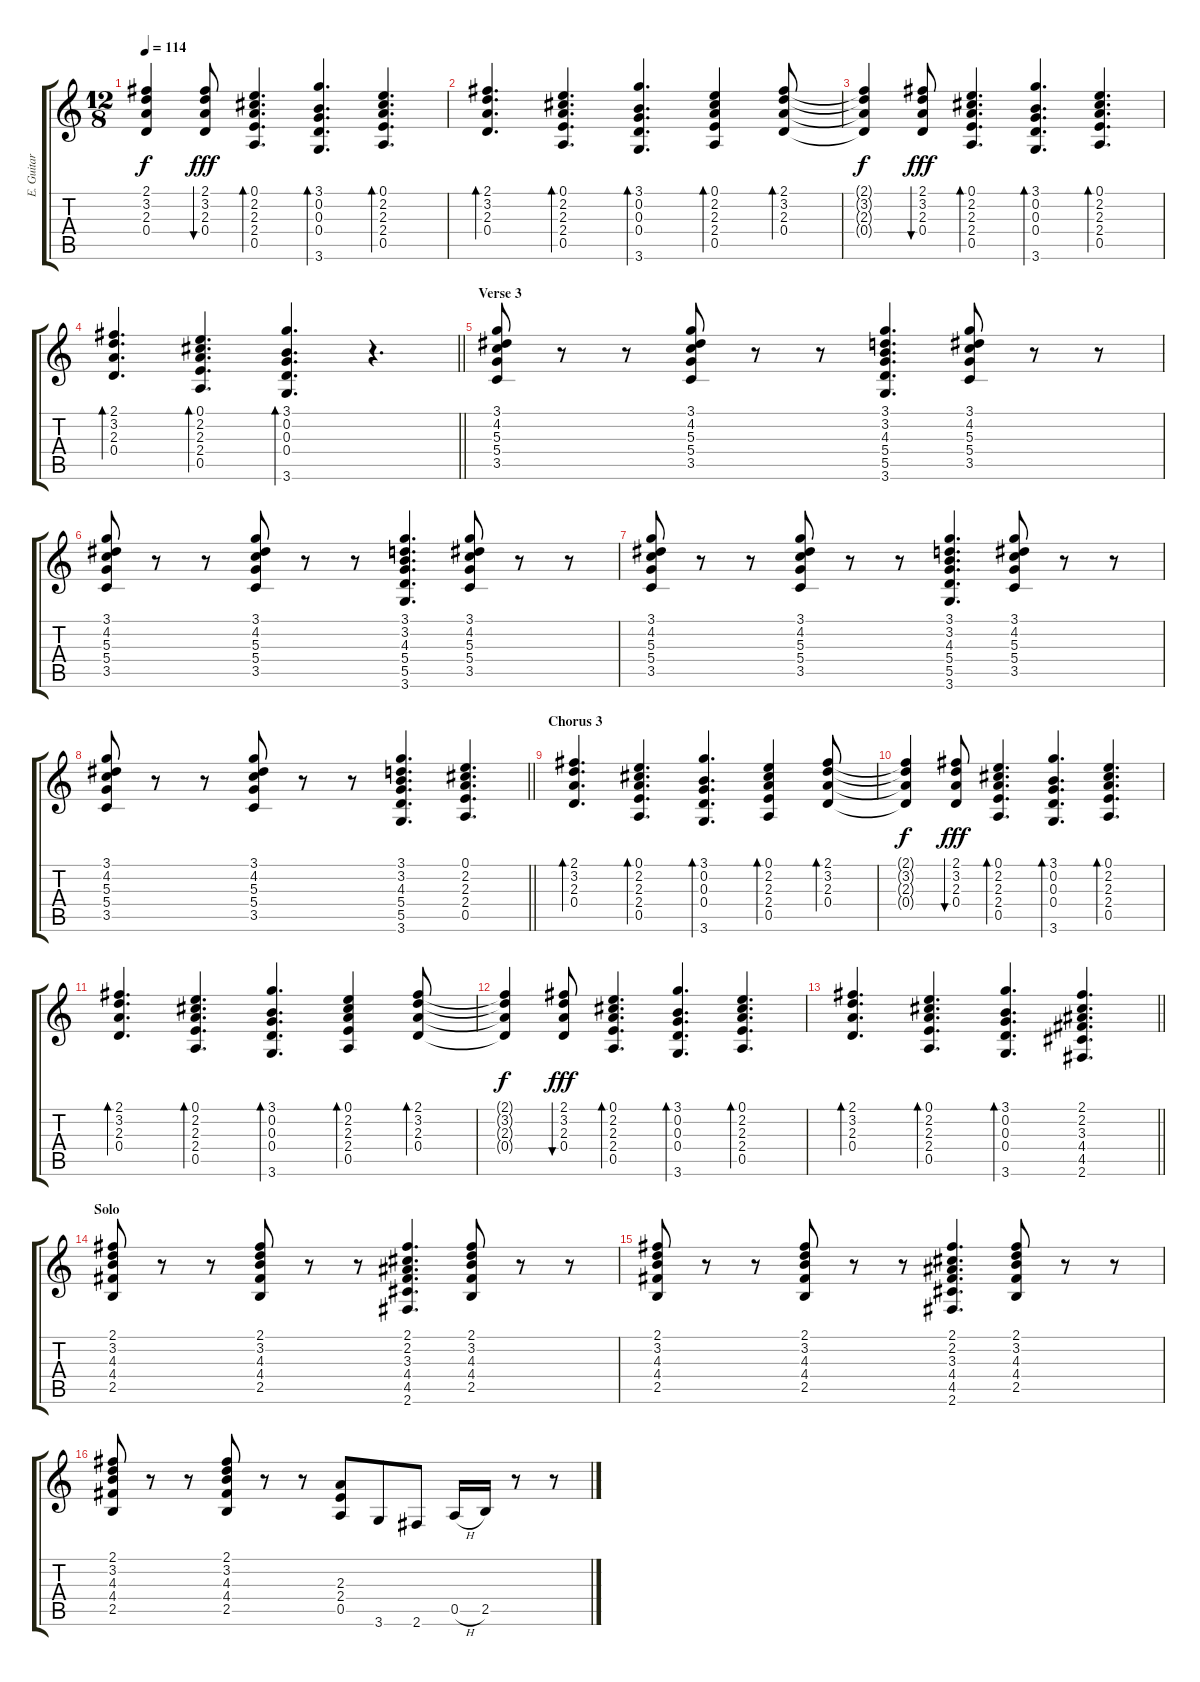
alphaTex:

\track ("E. Guitar 1" "E. Guitar ") {instrument distortionguitar}
\staff {score tabs}
\tuning (E4 B3 G3 D3 A2 E2) {hide}
\ts (12 8)
\tempo 114
\clef g2
\ks c
(2.1{t} 3.2{t} 2.3{t} 0.4{t}).4{dy f} (2.1 3.2 2.3 0.4).8{bu 120 dy fff} (0.1 2.2 2.3 2.4 0.5).4{d bd 120} (3.1 0.2 0.3 0.4 3.6).4{d bd 120} (0.1 2.2 2.3 2.4 0.5).4{d bd 120} |
(2.1 3.2 2.3 0.4).4{d bd 120} (0.1 2.2 2.3 2.4 0.5).4{d bd 120} (3.1 0.2 0.3 0.4 3.6).4{d bd 120} (0.1 2.2 2.3 2.4 0.5).4{bd 120} (2.1 3.2 2.3 0.4).8{bd 120} |
(2.1{t} 3.2{t} 2.3{t} 0.4{t}).4{dy f} (2.1 3.2 2.3 0.4).8{bu 120 dy fff} (0.1 2.2 2.3 2.4 0.5).4{d bd 120} (3.1 0.2 0.3 0.4 3.6).4{d bd 120} (0.1 2.2 2.3 2.4 0.5).4{d bd 120} |
\barLineRight lightlight
(2.1 3.2 2.3 0.4).4{d bd 120} (0.1 2.2 2.3 2.4 0.5).4{d bd 120} (3.1 0.2 0.3 0.4 3.6).4{d bd 120} r.4{d} |
\section ("" "Verse 3")
(3.1 4.2 5.3 5.4 3.5).8 r.8 r.8 (3.1 4.2 5.3 5.4 3.5).8 r.8 r.8 (3.1 3.2 4.3 5.4 5.5 3.6).4{d} (3.1 4.2 5.3 5.4 3.5).8 r.8 r.8 |
(3.1 4.2 5.3 5.4 3.5).8 r.8 r.8 (3.1 4.2 5.3 5.4 3.5).8 r.8 r.8 (3.1 3.2 4.3 5.4 5.5 3.6).4{d} (3.1 4.2 5.3 5.4 3.5).8 r.8 r.8 |
(3.1 4.2 5.3 5.4 3.5).8 r.8 r.8 (3.1 4.2 5.3 5.4 3.5).8 r.8 r.8 (3.1 3.2 4.3 5.4 5.5 3.6).4{d} (3.1 4.2 5.3 5.4 3.5).8 r.8 r.8 |
\barLineRight lightlight
(3.1 4.2 5.3 5.4 3.5).8 r.8 r.8 (3.1 4.2 5.3 5.4 3.5).8 r.8 r.8 (3.1 3.2 4.3 5.4 5.5 3.6).4{d} (0.1 2.2 2.3 2.4 0.5).4{d} |
\section ("" "Chorus 3")
(2.1 3.2 2.3 0.4).4{d bd 120} (0.1 2.2 2.3 2.4 0.5).4{d bd 120} (3.1 0.2 0.3 0.4 3.6).4{d bd 120} (0.1 2.2 2.3 2.4 0.5).4{bd 120} (2.1 3.2 2.3 0.4).8{bd 120} |
(2.1{t} 3.2{t} 2.3{t} 0.4{t}).4{dy f} (2.1 3.2 2.3 0.4).8{bu 120 dy fff} (0.1 2.2 2.3 2.4 0.5).4{d bd 120} (3.1 0.2 0.3 0.4 3.6).4{d bd 120} (0.1 2.2 2.3 2.4 0.5).4{d bd 120} |
(2.1 3.2 2.3 0.4).4{d bd 120} (0.1 2.2 2.3 2.4 0.5).4{d bd 120} (3.1 0.2 0.3 0.4 3.6).4{d bd 120} (0.1 2.2 2.3 2.4 0.5).4{bd 120} (2.1 3.2 2.3 0.4).8{bd 120} |
(2.1{t} 3.2{t} 2.3{t} 0.4{t}).4{dy f} (2.1 3.2 2.3 0.4).8{bu 120 dy fff} (0.1 2.2 2.3 2.4 0.5).4{d bd 120} (3.1 0.2 0.3 0.4 3.6).4{d bd 120} (0.1 2.2 2.3 2.4 0.5).4{d bd 120} |
\barLineRight lightlight
(2.1 3.2 2.3 0.4).4{d bd 120} (0.1 2.2 2.3 2.4 0.5).4{d bd 120} (3.1 0.2 0.3 0.4 3.6).4{d bd 120} (2.1 2.2 3.3 4.4 4.5 2.6).4{d} |
\section ("" "Solo")
(2.1 3.2 4.3 4.4 2.5).8 r.8 r.8 (2.1 3.2 4.3 4.4 2.5).8 r.8 r.8 (2.1 2.2 3.3 4.4 4.5 2.6).4{d} (2.1 3.2 4.3 4.4 2.5).8 r.8 r.8 |
(2.1 3.2 4.3 4.4 2.5).8 r.8 r.8 (2.1 3.2 4.3 4.4 2.5).8 r.8 r.8 (2.1 2.2 3.3 4.4 4.5 2.6).4{d} (2.1 3.2 4.3 4.4 2.5).8 r.8 r.8 |
(2.1 3.2 4.3 4.4 2.5).8 r.8 r.8 (2.1 3.2 4.3 4.4 2.5).8 r.8 r.8 (2.3 2.4 0.5).8 3.6.8 2.6.8 0.5{h}.16 2.5.16 r.8 r.8
